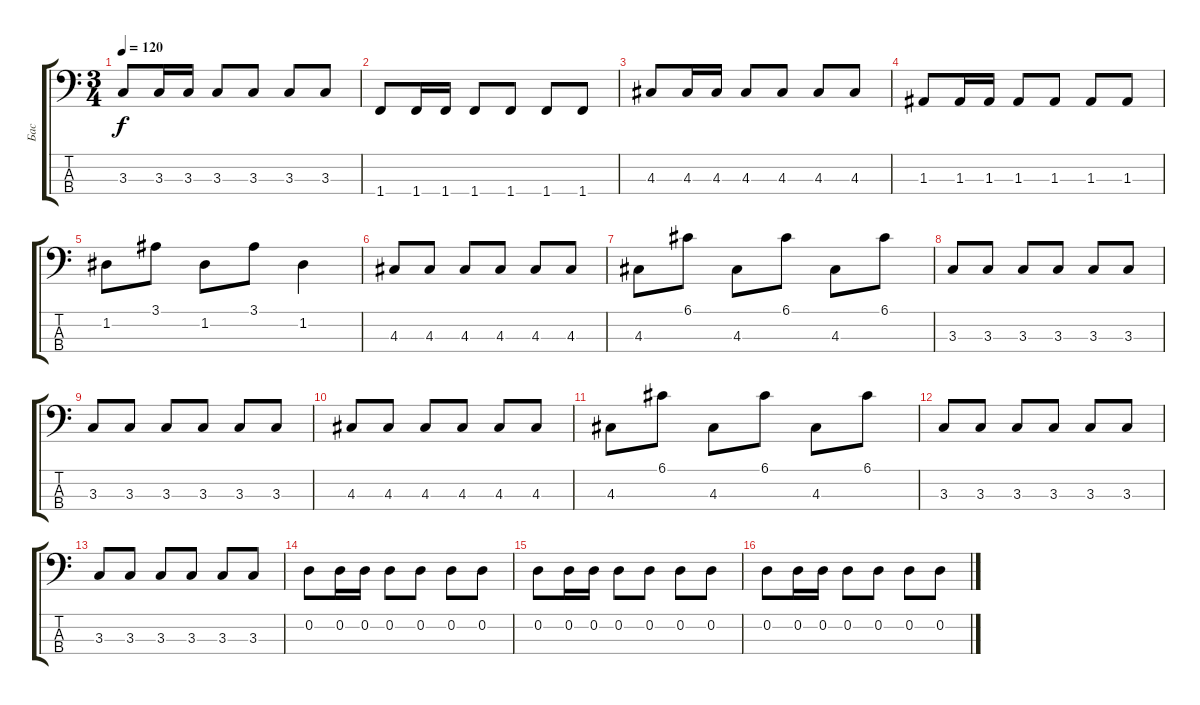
\track ("Бас" "Бас") {instrument electricbassfinger}
\staff {score tabs}
\tuning (G2 D2 A1 E1) {hide}
\ts (3 4)
\tempo 120
\clef f4
\ks c
3.3.8{dy f} 3.3.16 3.3.16 3.3.8 3.3.8 3.3.8 3.3.8 |
1.4.8 1.4.16 1.4.16 1.4.8 1.4.8 1.4.8 1.4.8 |
4.3.8 4.3.16 4.3.16 4.3.8 4.3.8 4.3.8 4.3.8 |
1.3.8 1.3.16 1.3.16 1.3.8 1.3.8 1.3.8 1.3.8 |
1.2.8 3.1.8 1.2.8 3.1.8 1.2.4 |
4.3.8 4.3.8 4.3.8 4.3.8 4.3.8 4.3.8 |
4.3.8 6.1.8 4.3.8 6.1.8 4.3.8 6.1.8 |
3.3.8 3.3.8 3.3.8 3.3.8 3.3.8 3.3.8 |
3.3.8 3.3.8 3.3.8 3.3.8 3.3.8 3.3.8 |
4.3.8 4.3.8 4.3.8 4.3.8 4.3.8 4.3.8 |
4.3.8 6.1.8 4.3.8 6.1.8 4.3.8 6.1.8 |
3.3.8 3.3.8 3.3.8 3.3.8 3.3.8 3.3.8 |
3.3.8 3.3.8 3.3.8 3.3.8 3.3.8 3.3.8 |
0.2.8 0.2.16 0.2.16 0.2.8 0.2.8 0.2.8 0.2.8 |
0.2.8 0.2.16 0.2.16 0.2.8 0.2.8 0.2.8 0.2.8 |
0.2.8 0.2.16 0.2.16 0.2.8 0.2.8 0.2.8 0.2.8
